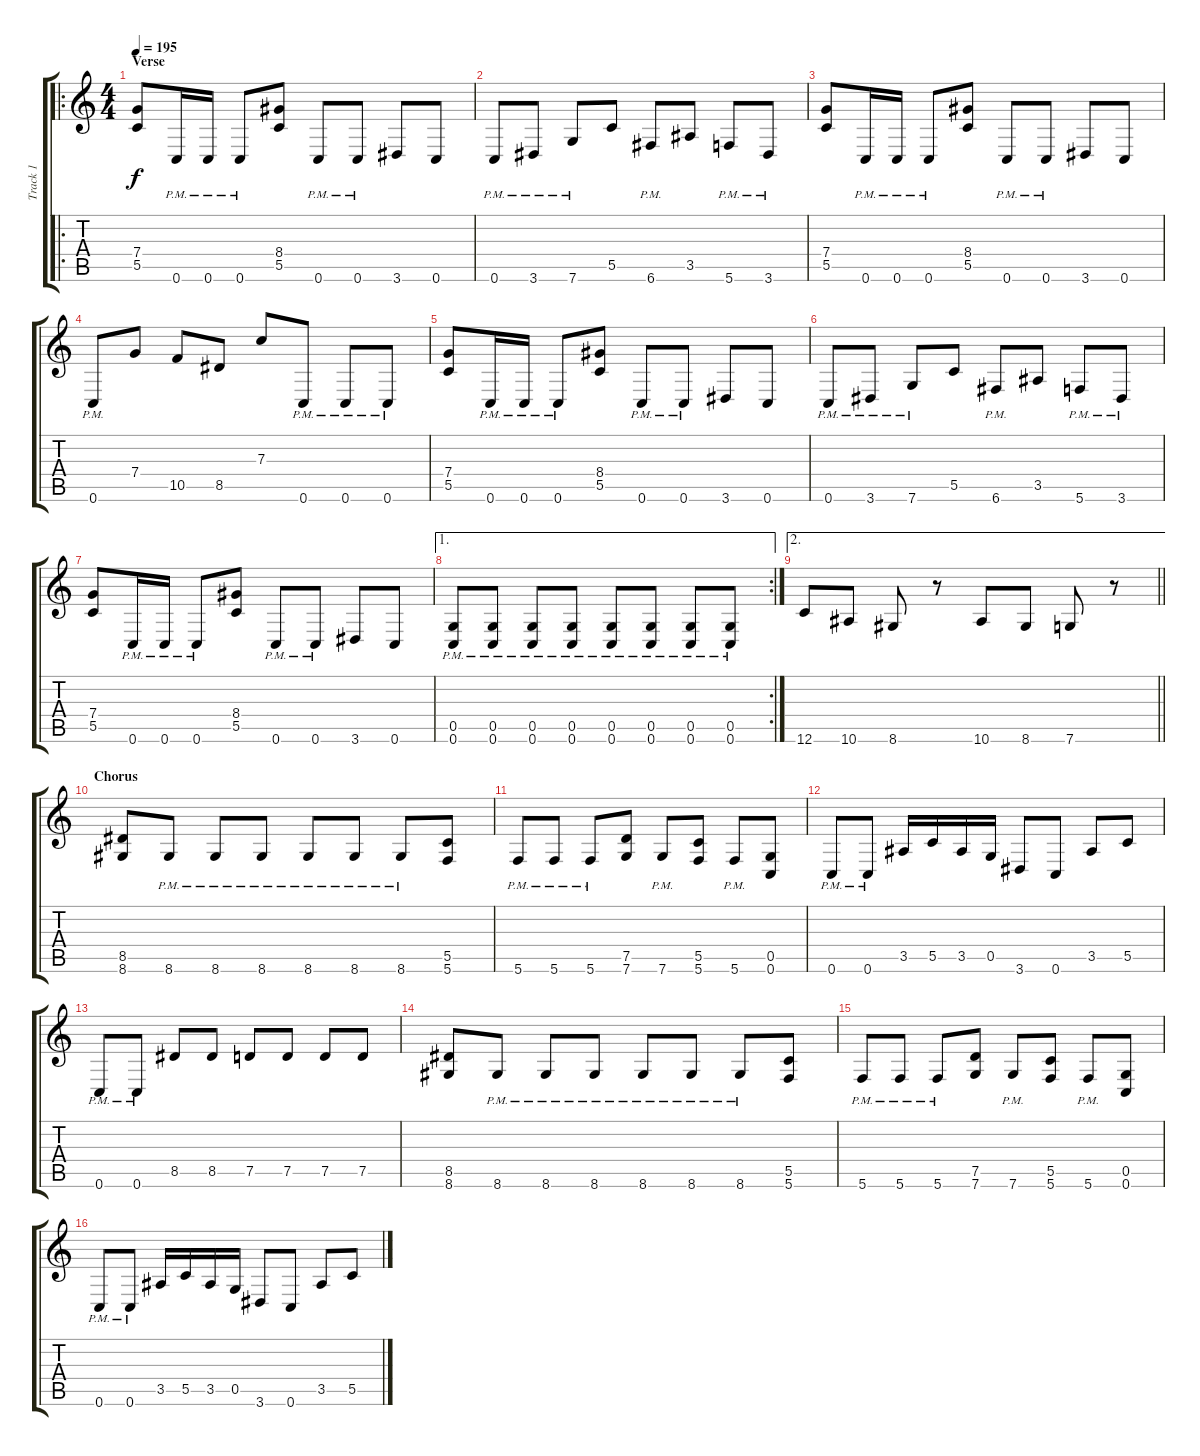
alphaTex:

\track ("Track 1" "Track 1") {instrument distortionguitar}
\staff {score tabs}
\tuning (D4 A3 F3 C3 G2 C2) {hide}
\ro
\ts (4 4)
\section ("" "Verse")
\tempo 195
\clef g2
\ks c
(7.4 5.5).8{dy f} 0.6{pm}.16 0.6{pm}.16 0.6{pm}.8 (8.4 5.5).8 0.6{pm}.8 0.6{pm}.8 3.6.8 0.6.8 |
0.6{pm}.8 3.6{pm}.8 7.6{pm}.8 5.5.8 6.6{pm}.8 3.5.8 5.6{pm}.8 3.6{pm}.8 |
(7.4 5.5).8 0.6{pm}.16 0.6{pm}.16 0.6{pm}.8 (8.4 5.5).8 0.6{pm}.8 0.6{pm}.8 3.6.8 0.6.8 |
0.6{pm}.8 7.4.8 10.5.8 8.5.8 7.3.8 0.6{pm}.8 0.6{pm}.8 0.6{pm}.8 |
(7.4 5.5).8 0.6{pm}.16 0.6{pm}.16 0.6{pm}.8 (8.4 5.5).8 0.6{pm}.8 0.6{pm}.8 3.6.8 0.6.8 |
0.6{pm}.8 3.6{pm}.8 7.6{pm}.8 5.5.8 6.6{pm}.8 3.5.8 5.6{pm}.8 3.6{pm}.8 |
(7.4 5.5).8 0.6{pm}.16 0.6{pm}.16 0.6{pm}.8 (8.4 5.5).8 0.6{pm}.8 0.6{pm}.8 3.6.8 0.6.8 |
\ae 1
\rc 2
(0.5{pm} 0.6{pm}).8 (0.5{pm} 0.6{pm}).8 (0.5{pm} 0.6{pm}).8 (0.5{pm} 0.6{pm}).8 (0.5{pm} 0.6{pm}).8 (0.5{pm} 0.6{pm}).8 (0.5{pm} 0.6{pm}).8 (0.5{pm} 0.6{pm}).8 |
\ae 2
\barLineRight lightlight
12.6.8 10.6.8 8.6.8 r.8 10.6.8 8.6.8 7.6.8 r.8 |
\section ("" "Chorus")
(8.5 8.6).8 8.6{pm}.8 8.6{pm}.8 8.6{pm}.8 8.6{pm}.8 8.6{pm}.8 8.6{pm}.8 (5.5 5.6).8 |
5.6{pm}.8 5.6{pm}.8 5.6{pm}.8 (7.5 7.6).8 7.6{pm}.8 (5.5 5.6).8 5.6{pm}.8 (0.5 0.6).8 |
0.6{pm}.8 0.6{pm}.8 3.5.16 5.5.16 3.5.16 0.5.16 3.6.8 0.6.8 3.5.8 5.5.8 |
0.6{pm}.8 0.6{pm}.8 8.5.8 8.5.8 7.5.8 7.5.8 7.5.8 7.5.8 |
(8.5 8.6).8 8.6{pm}.8 8.6{pm}.8 8.6{pm}.8 8.6{pm}.8 8.6{pm}.8 8.6{pm}.8 (5.5 5.6).8 |
5.6{pm}.8 5.6{pm}.8 5.6{pm}.8 (7.5 7.6).8 7.6{pm}.8 (5.5 5.6).8 5.6{pm}.8 (0.5 0.6).8 |
0.6{pm}.8 0.6{pm}.8 3.5.16 5.5.16 3.5.16 0.5.16 3.6.8 0.6.8 3.5.8 5.5.8
